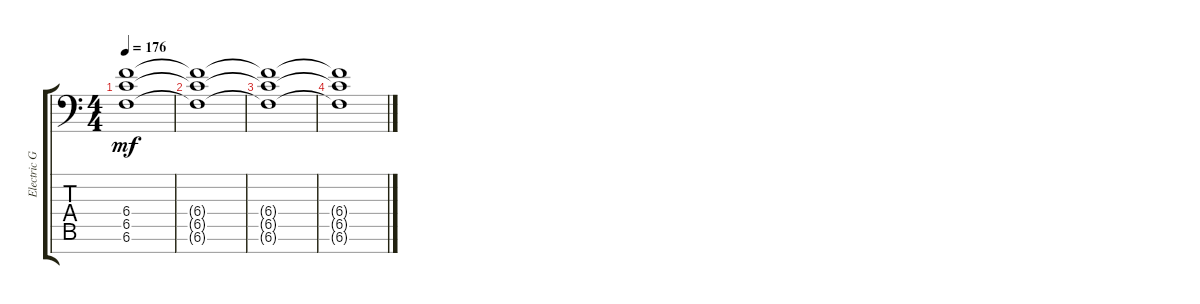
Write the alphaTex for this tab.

\track ("Electric Guitar" "Electric G") {instrument distortionguitar}
\staff {score tabs}
\tuning (Eb4 B3 Gb3 B2 Gb2 B1 Gb1) {hide}
\ts (4 4)
\tempo 176
\clef f4
\ks c
(6.4 6.5 6.6).1{dy mf} |
(6.4{t} 6.5{t} 6.6{t}).1 |
(6.4{t} 6.5{t} 6.6{t}).1 |
(6.4{t} 6.5{t} 6.6{t}).1
